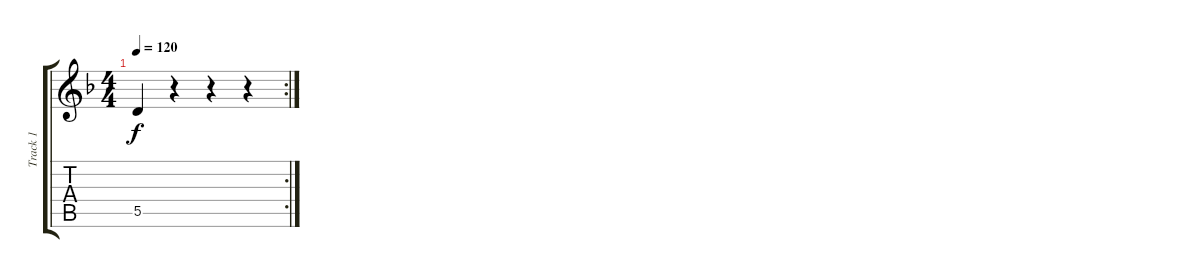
\track ("Track 1" "Track 1") {instrument acousticguitarnylon}
\staff {score tabs}
\tuning (E4 B3 G3 D3 A2 E2) {hide}
\rc 2
\ts (4 4)
\tempo 120
\clef g2
\ks f
5.5{t}.4{dy f} r.4 r.4 r.4
